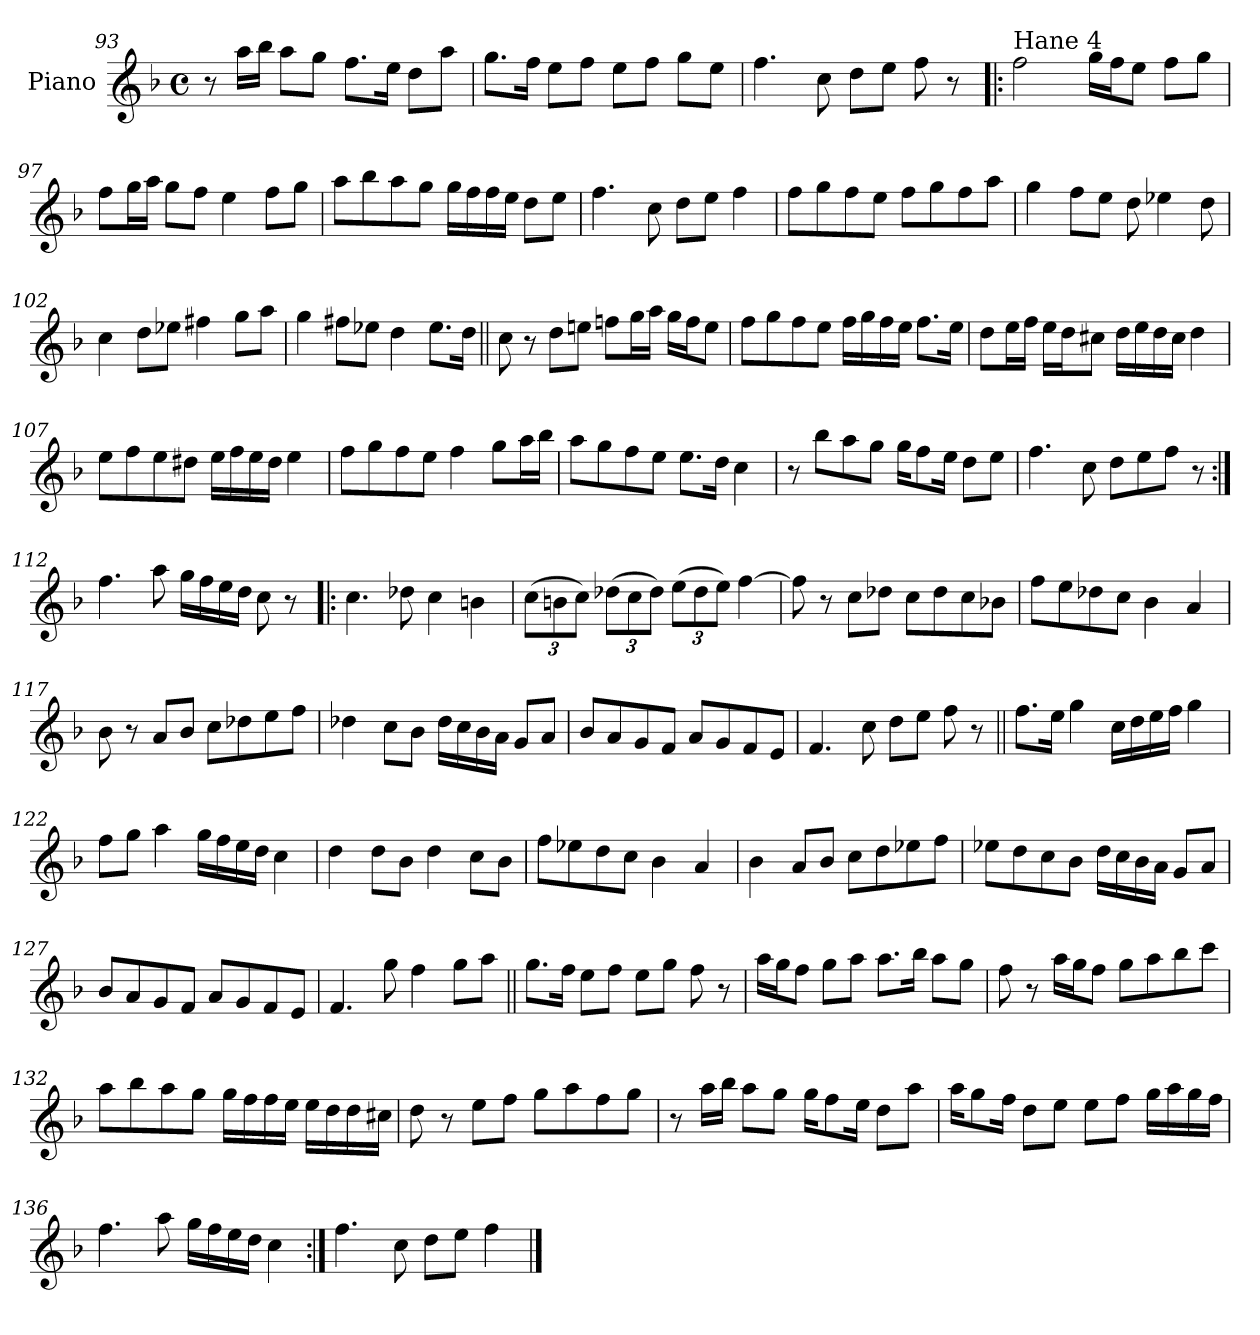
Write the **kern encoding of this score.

**kern
*part1
*staff1
*I"Piano
*I'Pno.
!!LO:LB:g=z
*clefG2
*k[b-]
*M4/4
*met(c)
=93
8r
16aa\LL
16bb-\JJ
8aa\L
8gg\J
8.ff\L
16ee\Jk
8dd\L
8aa\J
=94
8.gg\L
16ff\Jk
8ee\L
8ff\J
8ee\L
8ff\J
8gg\L
8ee\J
=95
4.ff\
8cc\
8dd\L
8ee\J
8ff\
8r
=96!|:
!LO:TX:a:t=Hane 4
2ff\
16gg\LL
16ff\J
8ee\J
8ff\L
8gg\J
=97
8ff\L
16gg\L
16aa\JJ
8gg\L
8ff\J
4ee\
8ff\L
8gg\J
!!LO:LB:g=z
=98
8aa\L
8bb-\
8aa\
8gg\J
16gg\LL
16ff\
16ff\
16ee\JJ
8dd\L
8ee\J
=99
4.ff\
8cc\
8dd\L
8ee\J
4ff\
=100
8ff\L
8gg\
8ff\
8ee\J
8ff\L
8gg\
8ff\
8aa\J
=101
4gg\
8ff\L
8ee\J
8dd\
4ee-X\
8dd\
=102
4cc\
8dd\L
8ee-X\J
4ff#X\
8gg\L
8aa\J
!!LO:LB:g=z
=103
4gg\
8ff#X\L
8ee-X\J
4dd\
8.ee-\L
16dd\Jk
=104||
8cc\
8r
8dd\L
8een\J
8ffn\L
16gg\L
16aa\JJ
16gg\LL
16ff\J
8ee\J
=105
8ff\L
8gg\
8ff\
8ee\J
16ff\LL
16gg\
16ff\
16ee\JJ
8.ff\L
16ee\Jk
=106
8dd\L
16ee\L
16ff\JJ
16ee\LL
16dd\J
8cc#X\J
16dd\LL
16ee\
16dd\
16cc#\JJ
4dd\
!!LO:LB:g=z
=107
8ee\L
8ff\
8ee\
8dd#X\J
16ee\LL
16ff\
16ee\
16dd#\JJ
4ee\
=108
8ff\L
8gg\
8ff\
8ee\J
4ff\
8gg\L
16aa\L
16bb-\JJ
=109
8aa\L
8gg\
8ff\
8ee\J
8.ee\L
16dd\Jk
4cc\
=110
8r
8bb-\L
8aa\
8gg\J
16gg\KL
8ff\
16ee\Jk
8dd\L
8ee\J
=111
4.ff\
8cc\
8dd\L
8ee\
8ff\J
8r
!!LO:LB:g=z
=112:|!
4.ff\
8aa\
16gg\LL
16ff\
16ee\
16dd\JJ
8cc\
8r
=113!|:
4.cc\
8dd-X\
4cc\
4bn\
=114
*Xbrackettup
(>12cc\L
12bn\
12cc\J)
(>12dd-X\L
12cc\
12dd-\J)
(>12ee\L
12dd-\
12ee\J)
[4ff\
=115
8ff\]
8r
8cc\L
8dd-X\J
8cc\L
8dd-\
8cc\
8b-X\J
=116
8ff\L
8ee\
8dd-X\
8cc\J
4b-\
4a/
!!LO:LB:g=z
=117
8b-\
8r
8a/L
8b-/J
8cc\L
8dd-X\
8ee\
8ff\J
=118
4dd-X\
8cc\L
8b-\J
16dd-\LL
16cc\
16b-\
16a\JJ
8g/L
8a/J
=119
8b-/L
8a/
8g/
8f/J
8a/L
8g/
8f/
8e/J
=120
4.f/
8cc\
8dd\L
8ee\J
8ff\
8r
=121||
8.ff\L
16ee\Jk
4gg\
16cc\LL
16dd\
16ee\
16ff\JJ
4gg\
!!LO:LB:g=z
=122
8ff\L
8gg\J
4aa\
16gg\LL
16ff\
16ee\
16dd\JJ
4cc\
=123
4dd\
8dd\L
8b-\J
4dd\
8cc\L
8b-\J
=124
8ff\L
8ee-X\
8dd\
8cc\J
4b-\
4a/
=125
4b-\
8a/L
8b-/J
8cc\L
8dd\
8ee-X\
8ff\J
=126
8ee-X\L
8dd\
8cc\
8b-\J
16dd\LL
16cc\
16b-\
16a\JJ
8g/L
8a/J
!!LO:LB:g=z
=127
8b-/L
8a/
8g/
8f/J
8a/L
8g/
8f/
8e/J
=128
4.f/
8gg\
4ff\
8gg\L
8aa\J
=129||
8.gg\L
16ff\Jk
8ee\L
8ff\J
8ee\L
8gg\J
8ff\
8r
=130
16aa\LL
16gg\J
8ff\J
8gg\L
8aa\J
8.aa\L
16bb-\Jk
8aa\L
8gg\J
=131
8ff\
8r
16aa\LL
16gg\J
8ff\J
8gg\L
8aa\
8bb-\
8ccc\J
!!LO:LB:g=z
=132
8aa\L
8bb-\
8aa\
8gg\J
16gg\LL
16ff\
16ff\
16ee\JJ
16ee\LL
16dd\
16dd\
16cc#X\JJ
=133
8dd\
8r
8ee\L
8ff\J
8gg\L
8aa\
8ff\
8gg\J
=134
8r
16aa\LL
16bb-\JJ
8aa\L
8gg\J
16gg\KL
8ff\
16ee\Jk
8dd\L
8aa\J
=135
16aa\KL
8gg\
16ff\Jk
8dd\L
8ee\J
8ee\L
8ff\J
16gg\LL
16aa\
16gg\
16ff\JJ
!!LO:LB:g=z
=136
4.ff\
8aa\
16gg\LL
16ff\
16ee\
16dd\JJ
4cc\
=137:|!
4.ff\
8cc\
8dd\L
8ee\J
4ff\
==
*-
